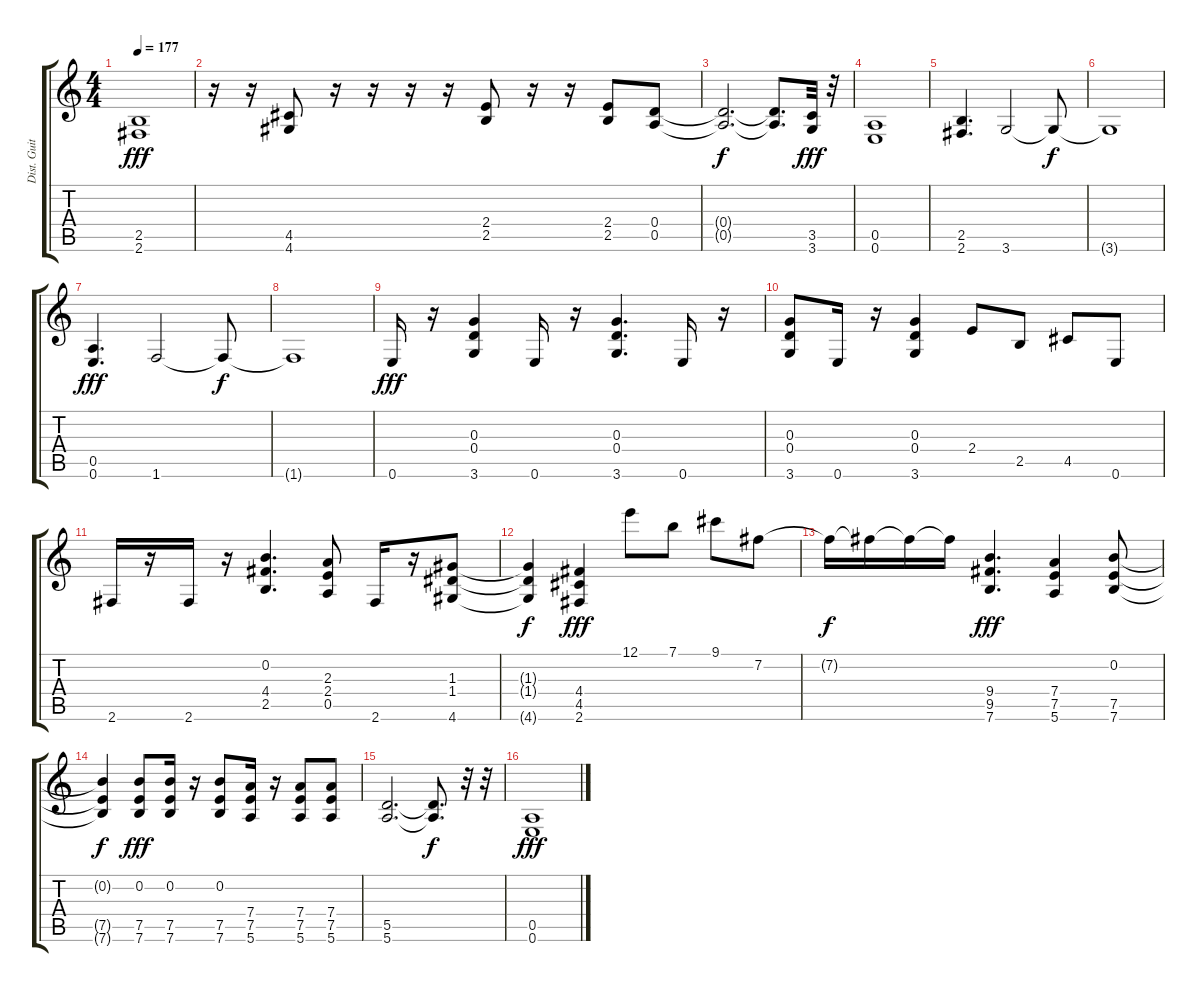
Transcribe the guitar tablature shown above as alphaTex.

\track ("Dist. Guitar 1" "Dist. Guit") {instrument distortionguitar}
\staff {score tabs}
\tuning (E4 B3 G3 D3 A2 E2) {hide}
\ts (4 4)
\tempo 177
\clef g2
\ks c
(2.5 2.6).1{dy fff} |
r.16 r.16 (4.5 4.6).8 r.16 r.16 r.16 r.16 (2.4 2.5).8 r.16 r.16 (2.4 2.5).8 (0.4 0.5).8 |
(0.4{t} 0.5{t}).2{d dy f} (0.4{t} 0.5{t}).8{d} (3.5 3.6).32{dy fff} r.32 |
(0.5 0.6).1 |
(2.5 2.6).4{d} 3.6.2 3.6{t}.8{dy f} |
3.6{t}.1 |
(0.5 0.6).4{d dy fff} 1.6.2 1.6{t}.8{dy f} |
1.6{t}.1 |
0.6.16{dy fff} r.16 (0.3 0.4 3.6).4 0.6.16 r.16 (0.3 0.4 3.6).4{d} 0.6.16 r.16 |
(0.3 0.4 3.6).8 0.6.16 r.16 (0.3 0.4 3.6).4 2.4.8 2.5.8 4.5.8 0.6.8 |
2.6.16 r.16 2.6.16 r.16 (0.2 4.4 2.5).4{d} (2.3 2.4 0.5).8 2.6.16 r.16 (1.3 1.4 4.6).8 |
(1.3{t} 1.4{t} 4.6{t}).4{dy f} (4.4 4.5 2.6).4{dy fff} 12.1.8 7.1.8 9.1.8 7.2.8 |
7.2{t}.16{dy f} 7.2{t}.16 7.2{t}.16 7.2{t}.16 (9.4 9.5 7.6).4{d dy fff} (7.4 7.5 5.6).4 (0.2 7.5 7.6).8 |
(0.2{t} 7.5{t} 7.6{t}).4{dy f} (0.2 7.5 7.6).8{dy fff} (0.2 7.5 7.6).16 r.16 (0.2 7.5 7.6).8 (7.4 7.5 5.6).16 r.16 (7.4 7.5 5.6).8 (7.4 7.5 5.6).8 |
(5.5 5.6).2{d} (5.5{t} 5.6{t}).8{d dy f} r.32 r.32 |
(0.5 0.6).1{dy fff}
